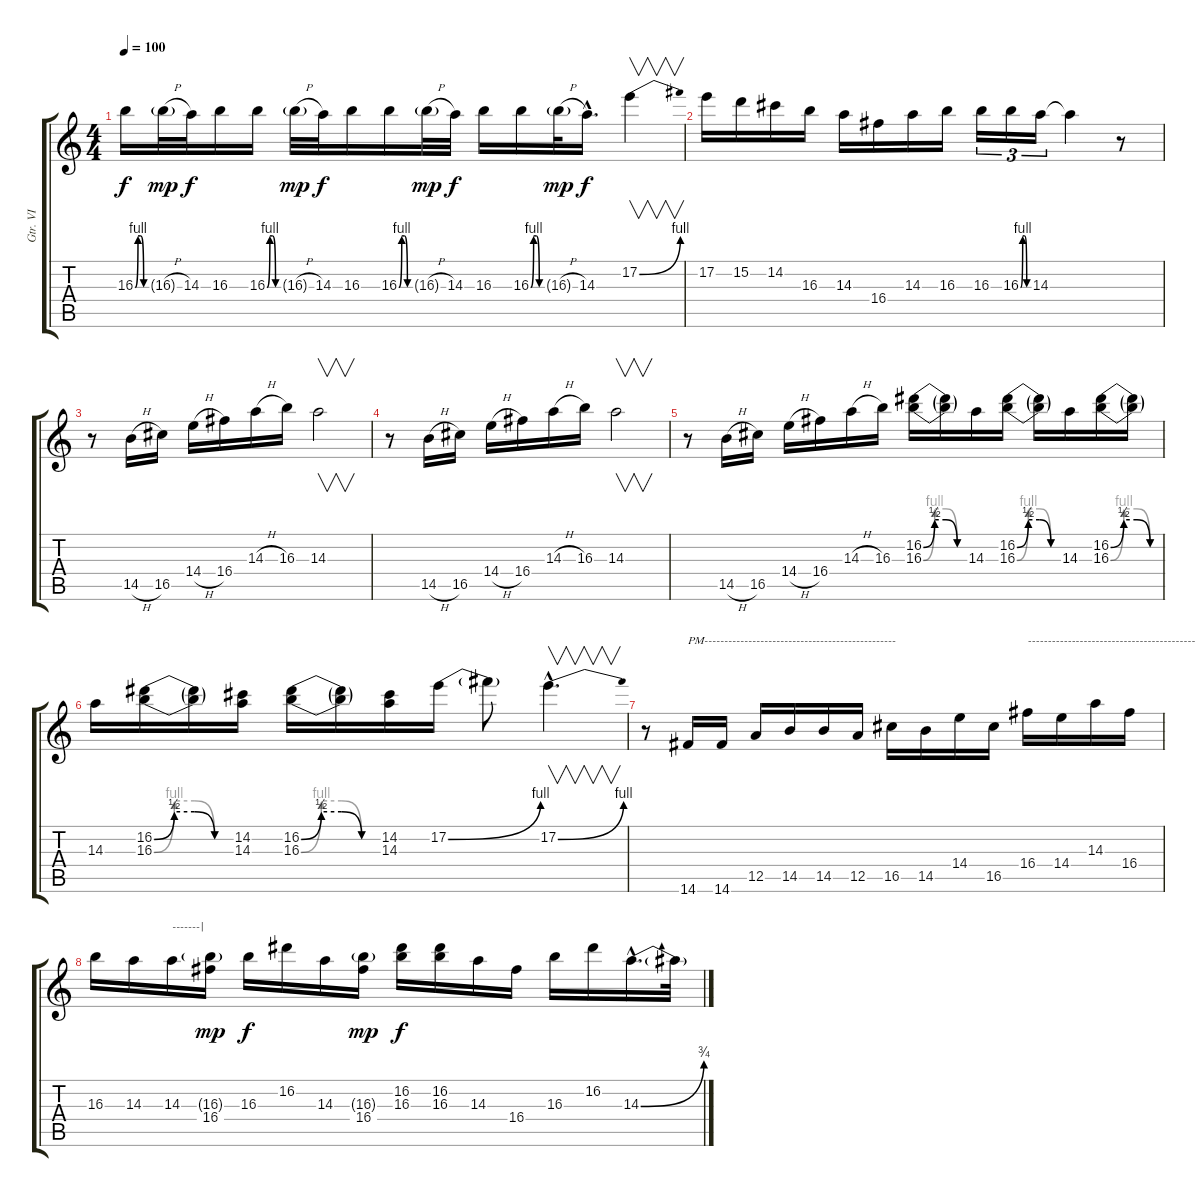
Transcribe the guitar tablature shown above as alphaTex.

\track ("Gtr. VI" "Gtr. VI") {instrument distortionguitar}
\staff {score tabs}
\tuning (E4 B3 G3 D3 A2 E2) {hide}
\ts (4 4)
\tempo 100
\clef g2
\ks c
16.3{be (custom 0 0 15 4 30 4 45 0 60 0)}.16{dy f} 16.3{h g}.32{dy mp} 14.3.32{dy f} 16.3.16 16.3{be (custom 0 0 15 4 30 4 45 0 60 0)}.16 16.3{h g}.32{dy mp} 14.3.32{dy f} 16.3.16 16.3{be (custom 0 0 15 4 30 4 45 0 60 0)}.16 16.3{h g}.32{dy mp} 14.3.32{dy f} 16.3.16 16.3{be (custom 0 0 15 4 30 4 45 0 60 0)}.16 16.3{h g}.32{dy mp} 14.3{hac}.16{d dy f} 17.2{be (bend 0 0 60 4)}.4{v} |
17.2.16 15.2.16 14.2.16 16.3.16 14.3.16 16.4.16 14.3.16 16.3.16 16.3.16{tu (3 2)} 16.3{be (custom 0 0 15 4 30 4 45 0 60 0)}.16{tu (3 2)} 14.3.16{tu (3 2)} 14.3{t}.4 r.8 |
r.8 14.5{h}.16 16.5.16 14.4{h}.16 16.4.16 14.3{h}.16 16.3.16 14.3.2{v} |
r.8 14.5{h}.16 16.5.16 14.4{h}.16 16.4.16 14.3{h}.16 16.3.16 14.3.2{v} |
r.8 14.5{h}.16 16.5.16 14.4{h}.16 16.4.16 14.3{h}.16 16.3.16 (16.2{be (custom 0 0 15 2 30 2 45 0 60 0)} 16.3{be (custom 0 0 15 4 30 4 45 0 60 0)}).16 (16.2{t} 16.3{t}).16 14.3.16 (16.2{be (custom 0 0 15 2 30 2 45 0 60 0)} 16.3{be (custom 0 0 15 4 30 4 45 0 60 0)}).16 (16.2{t} 16.3{t}).16 14.3.16 (16.2{be (custom 0 0 15 2 30 2 45 0 60 0)} 16.3{be (custom 0 0 15 4 30 4 45 0 60 0)}).16 (16.2{t} 16.3{t}).16 |
14.3.16 (16.2{be (custom 0 0 15 2 30 2 45 0 60 0)} 16.3{be (custom 0 0 15 4 30 4 45 0 60 0)}).16 (16.2{t} 16.3{t}).16 (14.2 14.3).16 (16.2{be (custom 0 0 15 2 30 2 45 0 60 0)} 16.3{be (custom 0 0 15 4 30 4 45 0 60 0)}).16 (16.2{t} 16.3{t}).16 (14.2 14.3).16 17.2{be (bend 0 0 60 4)}.16 17.2{t}.8 17.2{be (bend 0 0 60 4) hac}.4{v d} |
r.8 14.6.16{txt "PM------------------------------------------------" instrument overdrivenguitar} 14.6.16 12.5.16 14.5.16 14.5.16 12.5.16 16.5.16{instrument overdrivenguitar} 14.5.16 14.4.16 16.5.16 16.4.16{txt "------------------------------------------"} 14.4.16 14.3.16 16.4.16 |
16.3.16{instrument overdrivenguitar} 14.3.16 14.3.16{txt "-------|"} (16.3{g} 16.4).16{dy mp instrument overdrivenguitar} 16.3.16{dy f instrument distortionguitar} 16.2.16 14.3.16 (16.3{g} 16.4).16{dy mp} (16.2 16.3).16{dy f} (16.2 16.3).16 14.3.16 16.4.16 16.3.16 16.2.16 14.3{be (bend 0 0 60 3) hac}.16{d} 14.3{t}.32
